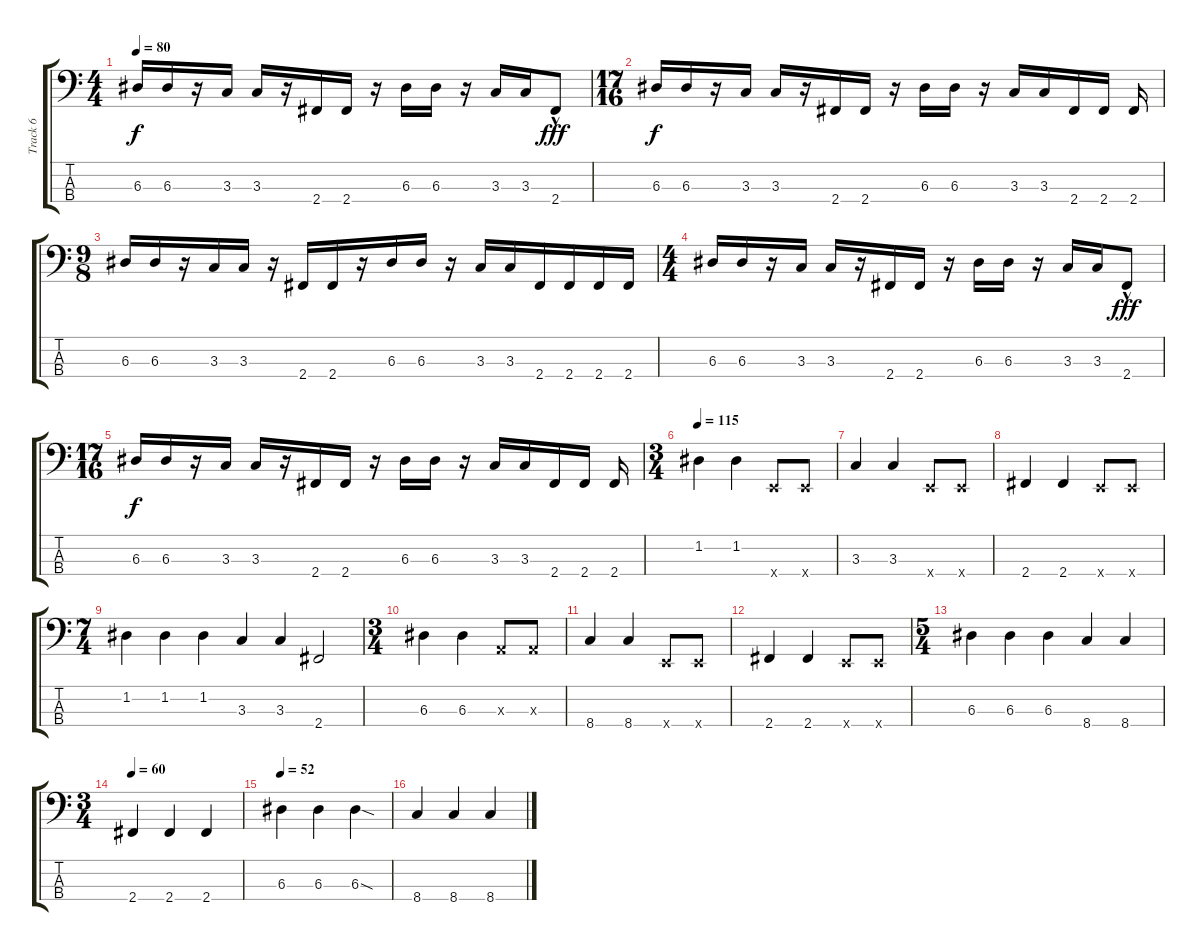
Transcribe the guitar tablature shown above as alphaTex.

\track ("Track 6" "Track 6") {instrument electricbasspick}
\staff {score tabs}
\tuning (G2 D2 A1 E1) {hide}
\ts (4 4)
\tempo 80
\clef f4
\ks c
6.3.16{dy f} 6.3.16 r.16 3.3.16 3.3.16 r.16 2.4.16 2.4.16 r.16 6.3.16 6.3.16 r.16 3.3.16 3.3.16 2.4{hac}.8{dy fff} |
\ts (17 16)
6.3.16{dy f} 6.3.16 r.16 3.3.16 3.3.16 r.16 2.4.16 2.4.16 r.16 6.3.16 6.3.16 r.16 3.3.16 3.3.16 2.4.16 2.4.16 2.4.16 |
\ts (9 8)
6.3.16 6.3.16 r.16 3.3.16 3.3.16 r.16 2.4.16 2.4.16 r.16 6.3.16 6.3.16 r.16 3.3.16 3.3.16 2.4.16 2.4.16 2.4.16 2.4.16 |
\ts (4 4)
6.3.16 6.3.16 r.16 3.3.16 3.3.16 r.16 2.4.16 2.4.16 r.16 6.3.16 6.3.16 r.16 3.3.16 3.3.16 2.4{hac}.8{dy fff} |
\ts (17 16)
6.3.16{dy f} 6.3.16 r.16 3.3.16 3.3.16 r.16 2.4.16 2.4.16 r.16 6.3.16 6.3.16 r.16 3.3.16 3.3.16 2.4.16 2.4.16 2.4.16 |
\ts (3 4)
\tempo 115
1.2.4 1.2.4 0.4{x}.8 0.4{x}.8 |
3.3.4 3.3.4 0.4{x}.8 0.4{x}.8 |
2.4.4 2.4.4 0.4{x}.8 0.4{x}.8 |
\ts (7 4)
1.2.4 1.2.4 1.2.4 3.3.4 3.3.4 2.4.2 |
\ts (3 4)
6.3.4 6.3.4 0.3{x}.8 0.3{x}.8 |
8.4.4 8.4.4 0.4{x}.8 0.4{x}.8 |
2.4.4 2.4.4 0.4{x}.8 0.4{x}.8 |
\ts (5 4)
6.3.4 6.3.4 6.3.4 8.4.4 8.4.4 |
\ts (3 4)
\tempo 60
2.4.4 2.4.4 2.4.4 |
\tempo 52
6.3.4 6.3.4 6.3{sod}.4 |
8.4.4 8.4.4 8.4{ss}.4
